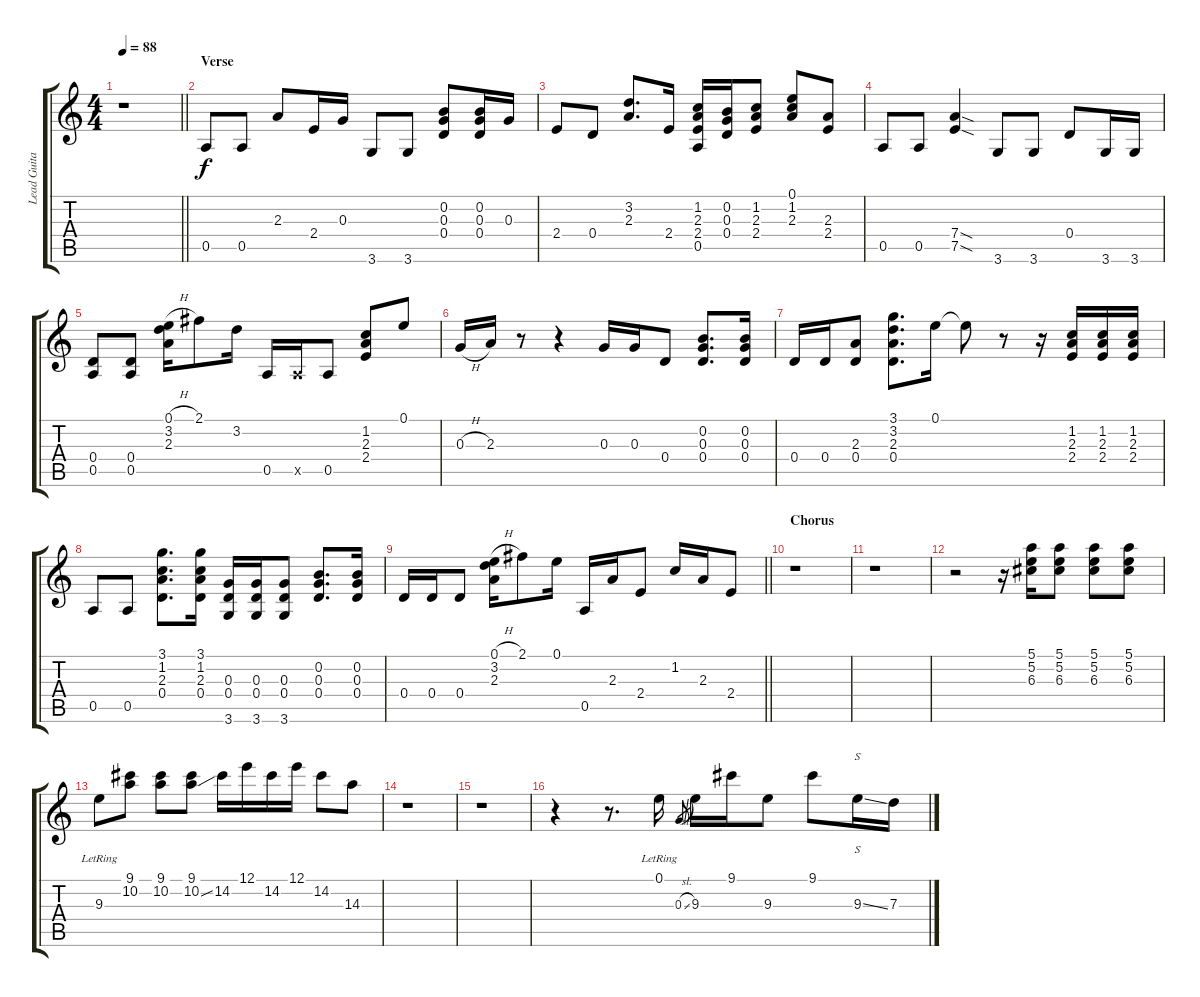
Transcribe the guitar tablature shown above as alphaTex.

\track ("Lead Guitar" "Lead Guita") {instrument overdrivenguitar}
\staff {score tabs}
\tuning (E4 B3 G3 D3 A2 E2) {hide}
\ts (4 4)
\tempo 88
\clef g2
\barLineRight lightlight
\ks c
r.1{dy f} |
\section ("" "Verse")
0.5.8 0.5.8 2.3.8 2.4.16 0.3.16 3.6.8 3.6.8 (0.2 0.3 0.4).8 (0.2 0.3 0.4).16 0.3.16 |
2.4.8 0.4.8 (3.2 2.3).8{d} 2.4.16 (1.2 2.3 2.4 0.5).16 (0.2 0.3 0.4).16 (1.2 2.3 2.4).8 (0.1 1.2 2.3).8 (2.3 2.4).8 |
0.5.8 0.5.8 (7.4{sod} 7.5{sod}).4 3.6.8 3.6.8 0.4.8 3.6.16 3.6.16 |
(0.4 0.5).8 (0.4 0.5).8 (0.1{h} 3.2 2.3).16 2.1.8 3.2.16 0.5.16 0.5{x}.16 0.5.8 (1.2 2.3 2.4).8 0.1.8 |
0.3{h}.16 2.3.16 r.8 r.4 0.3.16 0.3.16 0.4.8 (0.2 0.3 0.4).8{d} (0.2 0.3 0.4).16 |
0.4.16 0.4.16 (2.3 0.4).8 (3.1 3.2 2.3 0.4).8{d} 0.1.16 0.1{t}.8 r.8 r.16 (1.2 2.3 2.4).16 (1.2 2.3 2.4).16 (1.2 2.3 2.4).16 |
0.5.8 0.5.8 (3.1 1.2 2.3 0.4).8{d} (3.1 1.2 2.3 0.4).16 (0.3 0.4 3.6).16 (0.3 0.4 3.6).16 (0.3 0.4 3.6).8 (0.2 0.3 0.4).8{d} (0.2 0.3 0.4).16 |
\barLineRight lightlight
0.4.16 0.4.16 0.4.8 (0.1{h} 3.2 2.3).16 2.1.8 0.1.16 0.5.16 2.3.16 2.4.8 1.2.16 2.3.16 2.4.8 |
\section ("" "Chorus")
r.1 |
r.1 |
r.2 r.16 (5.1 5.2 6.3).16 (5.1 5.2 6.3).8 (5.1 5.2 6.3).8 (5.1 5.2 6.3).8 |
9.3{lr}.8 (9.1 10.2).8 (9.1 10.2).8 (9.1 10.2{ss}).8 14.2.16 12.1.16 14.2.16 12.1.16 14.2.8 14.3.8 |
r.1 |
r.1 |
r.4 r.8{d} 0.1{lr}.16 0.3{sl}.8{gr} 9.3.16 9.1.16 9.3.8 9.1.8 9.3{ss}.16{s} 7.3.16
